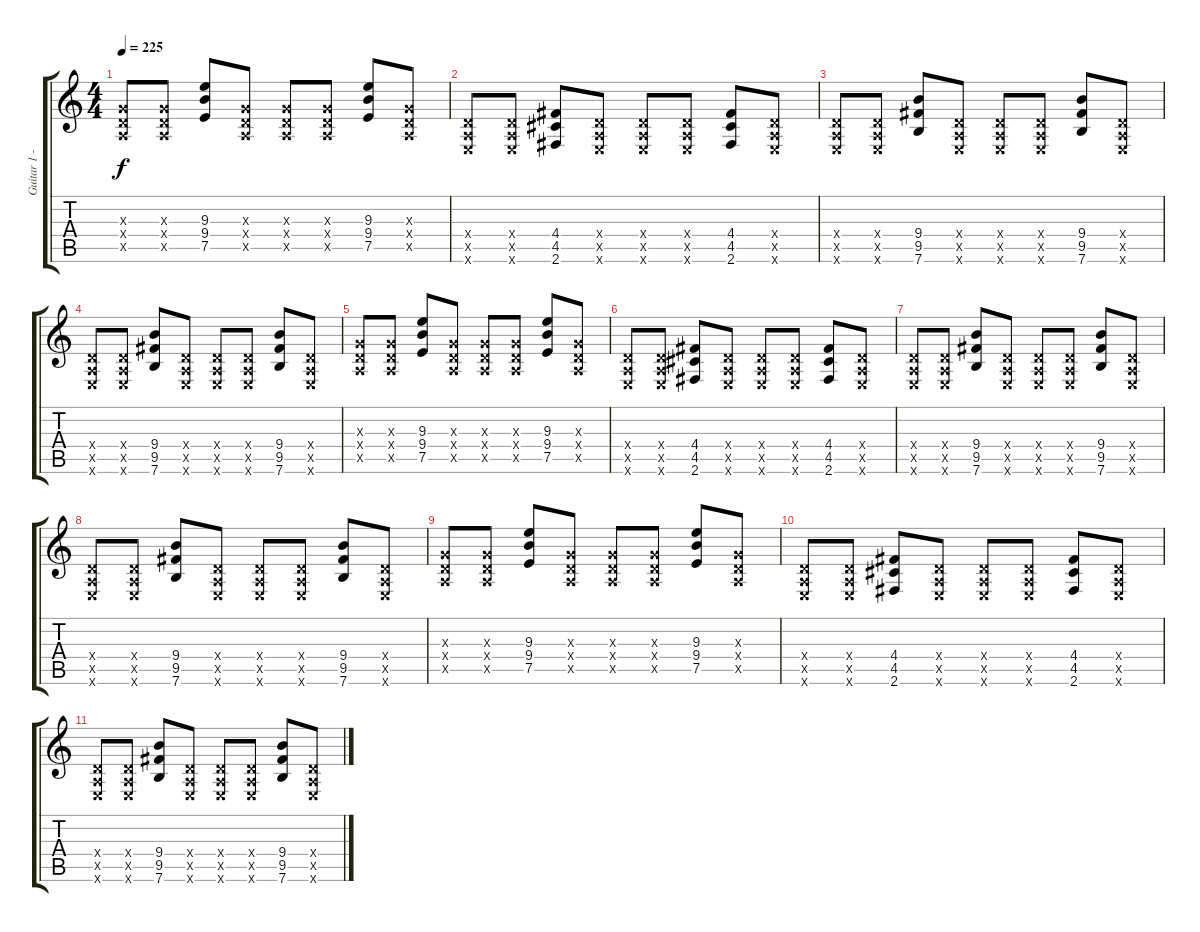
\track ("Guitar 1 - Mathias" "Guitar 1 -") {instrument overdrivenguitar}
\staff {score tabs}
\tuning (E4 B3 G3 D3 A2 E2) {hide}
\ts (4 4)
\tempo 225
\clef g2
\ks c
(0.3{x} 0.4{x} 0.5{x}).8{dy f} (0.3{x} 0.4{x} 0.5{x}).8 (9.3 9.4 7.5).8 (0.3{x} 0.4{x} 0.5{x}).8 (0.3{x} 0.4{x} 0.5{x}).8 (0.3{x} 0.4{x} 0.5{x}).8 (9.3 9.4 7.5).8 (0.3{x} 0.4{x} 0.5{x}).8 |
(0.4{x} 0.5{x} 0.6{x}).8 (0.4{x} 0.5{x} 0.6{x}).8 (4.4 4.5 2.6).8 (0.4{x} 0.5{x} 0.6{x}).8 (0.4{x} 0.5{x} 0.6{x}).8 (0.4{x} 0.5{x} 0.6{x}).8 (4.4 4.5 2.6).8 (0.4{x} 0.5{x} 0.6{x}).8 |
(0.4{x} 0.5{x} 0.6{x}).8 (0.4{x} 0.5{x} 0.6{x}).8 (9.4 9.5 7.6).8 (0.4{x} 0.5{x} 0.6{x}).8 (0.4{x} 0.5{x} 0.6{x}).8 (0.4{x} 0.5{x} 0.6{x}).8 (9.4 9.5 7.6).8 (0.4{x} 0.5{x} 0.6{x}).8 |
(0.4{x} 0.5{x} 0.6{x}).8 (0.4{x} 0.5{x} 0.6{x}).8 (9.4 9.5 7.6).8 (0.4{x} 0.5{x} 0.6{x}).8 (0.4{x} 0.5{x} 0.6{x}).8 (0.4{x} 0.5{x} 0.6{x}).8 (9.4 9.5 7.6).8 (0.4{x} 0.5{x} 0.6{x}).8 |
(0.3{x} 0.4{x} 0.5{x}).8 (0.3{x} 0.4{x} 0.5{x}).8 (9.3 9.4 7.5).8 (0.3{x} 0.4{x} 0.5{x}).8 (0.3{x} 0.4{x} 0.5{x}).8 (0.3{x} 0.4{x} 0.5{x}).8 (9.3 9.4 7.5).8 (0.3{x} 0.4{x} 0.5{x}).8 |
(0.4{x} 0.5{x} 0.6{x}).8 (0.4{x} 0.5{x} 0.6{x}).8 (4.4 4.5 2.6).8 (0.4{x} 0.5{x} 0.6{x}).8 (0.4{x} 0.5{x} 0.6{x}).8 (0.4{x} 0.5{x} 0.6{x}).8 (4.4 4.5 2.6).8 (0.4{x} 0.5{x} 0.6{x}).8 |
(0.4{x} 0.5{x} 0.6{x}).8 (0.4{x} 0.5{x} 0.6{x}).8 (9.4 9.5 7.6).8 (0.4{x} 0.5{x} 0.6{x}).8 (0.4{x} 0.5{x} 0.6{x}).8 (0.4{x} 0.5{x} 0.6{x}).8 (9.4 9.5 7.6).8 (0.4{x} 0.5{x} 0.6{x}).8 |
(0.4{x} 0.5{x} 0.6{x}).8 (0.4{x} 0.5{x} 0.6{x}).8 (9.4 9.5 7.6).8 (0.4{x} 0.5{x} 0.6{x}).8 (0.4{x} 0.5{x} 0.6{x}).8 (0.4{x} 0.5{x} 0.6{x}).8 (9.4 9.5 7.6).8 (0.4{x} 0.5{x} 0.6{x}).8 |
(0.3{x} 0.4{x} 0.5{x}).8 (0.3{x} 0.4{x} 0.5{x}).8 (9.3 9.4 7.5).8 (0.3{x} 0.4{x} 0.5{x}).8 (0.3{x} 0.4{x} 0.5{x}).8 (0.3{x} 0.4{x} 0.5{x}).8 (9.3 9.4 7.5).8 (0.3{x} 0.4{x} 0.5{x}).8 |
(0.4{x} 0.5{x} 0.6{x}).8 (0.4{x} 0.5{x} 0.6{x}).8 (4.4 4.5 2.6).8 (0.4{x} 0.5{x} 0.6{x}).8 (0.4{x} 0.5{x} 0.6{x}).8 (0.4{x} 0.5{x} 0.6{x}).8 (4.4 4.5 2.6).8 (0.4{x} 0.5{x} 0.6{x}).8 |
(0.4{x} 0.5{x} 0.6{x}).8 (0.4{x} 0.5{x} 0.6{x}).8 (9.4 9.5 7.6).8 (0.4{x} 0.5{x} 0.6{x}).8 (0.4{x} 0.5{x} 0.6{x}).8 (0.4{x} 0.5{x} 0.6{x}).8 (9.4 9.5 7.6).8 (0.4{x} 0.5{x} 0.6{x}).8
